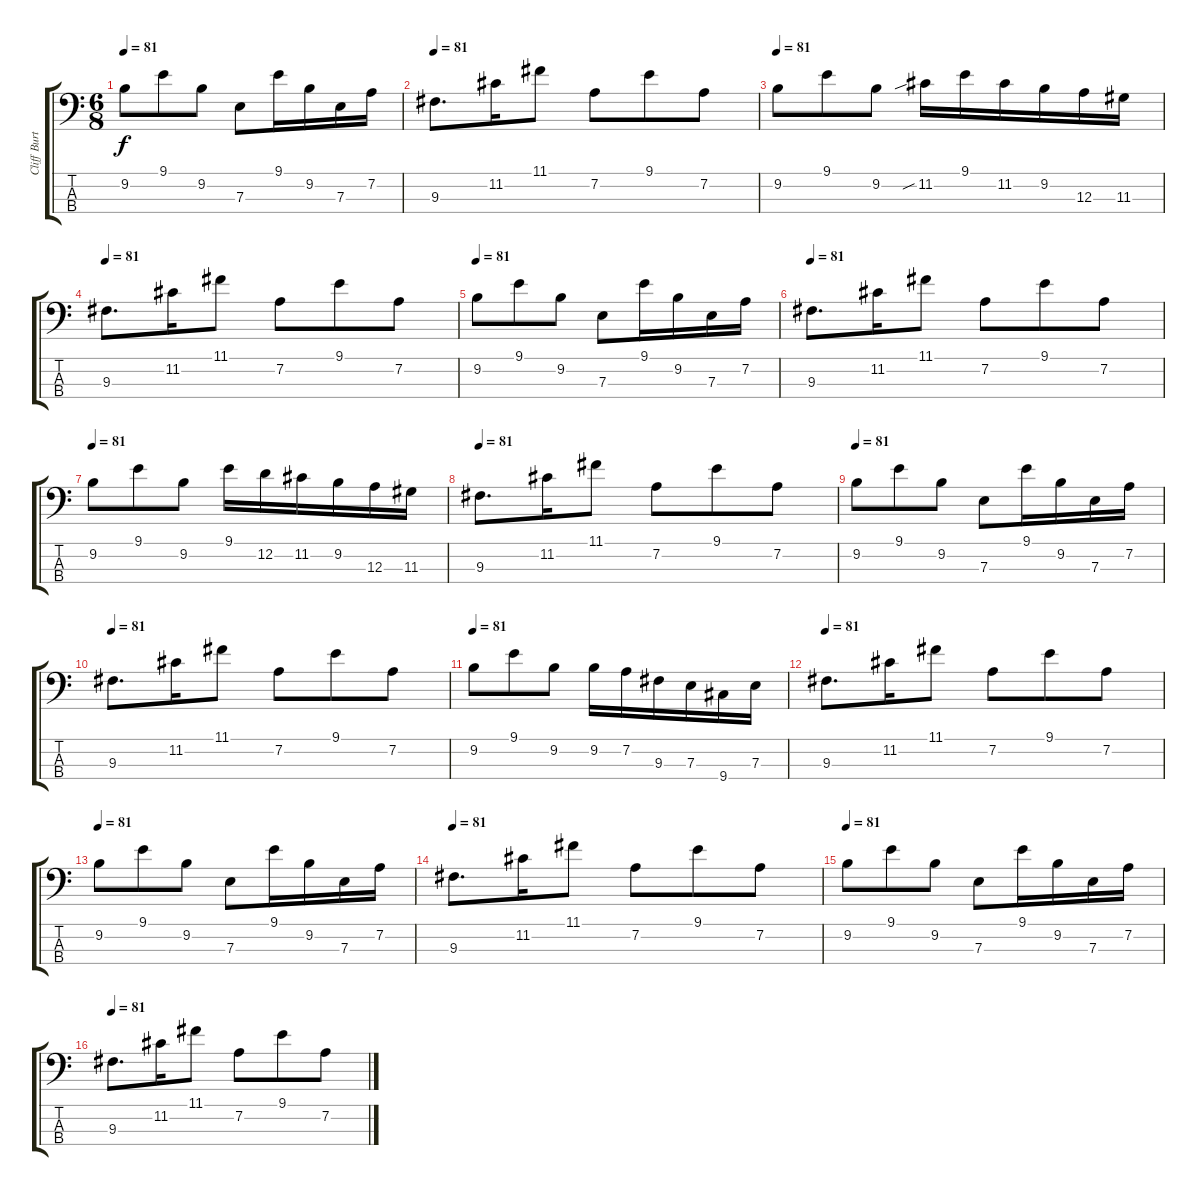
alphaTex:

\track ("Cliff Burton (Bass)" "Cliff Burt") {instrument electricbassfinger}
\staff {score tabs}
\tuning (G2 D2 A1 E1) {hide}
\ts (6 8)
\tempo 81
\clef f4
\ks c
9.2.8{dy f} 9.1.8 9.2.8 7.3.8 9.1.16 9.2.16 7.3.16 7.2.16 |
\tempo 81
9.3.8{d} 11.2.16 11.1.8 7.2.8 9.1.8 7.2.8 |
\tempo 81
9.2.8 9.1.8 9.2.8 11.2{sib}.16 9.1.16 11.2.16 9.2.16 12.3.16 11.3.16 |
\tempo 81
9.3.8{d} 11.2.16 11.1.8 7.2.8 9.1.8 7.2.8 |
\tempo 81
9.2.8 9.1.8 9.2.8 7.3.8 9.1.16 9.2.16 7.3.16 7.2.16 |
\tempo 81
9.3.8{d} 11.2.16 11.1.8 7.2.8 9.1.8 7.2.8 |
\tempo 81
9.2.8 9.1.8 9.2.8 9.1.16 12.2.16 11.2.16 9.2.16 12.3.16 11.3.16 |
\tempo 81
9.3.8{d} 11.2.16 11.1.8 7.2.8 9.1.8 7.2.8 |
\tempo 81
9.2.8 9.1.8 9.2.8 7.3.8 9.1.16 9.2.16 7.3.16 7.2.16 |
\tempo 81
9.3.8{d} 11.2.16 11.1.8 7.2.8 9.1.8 7.2.8 |
\tempo 81
9.2.8 9.1.8 9.2.8 9.2.16 7.2.16 9.3.16 7.3.16 9.4.16 7.3.16 |
\tempo 81
9.3.8{d} 11.2.16 11.1.8 7.2.8 9.1.8 7.2.8 |
\tempo 81
9.2.8 9.1.8 9.2.8 7.3.8 9.1.16 9.2.16 7.3.16 7.2.16 |
\tempo 81
9.3.8{d} 11.2.16 11.1.8 7.2.8 9.1.8 7.2.8 |
\tempo 81
9.2.8 9.1.8 9.2.8 7.3.8 9.1.16 9.2.16 7.3.16 7.2.16 |
\tempo 81
9.3.8{d} 11.2.16 11.1.8 7.2.8 9.1.8 7.2.8
